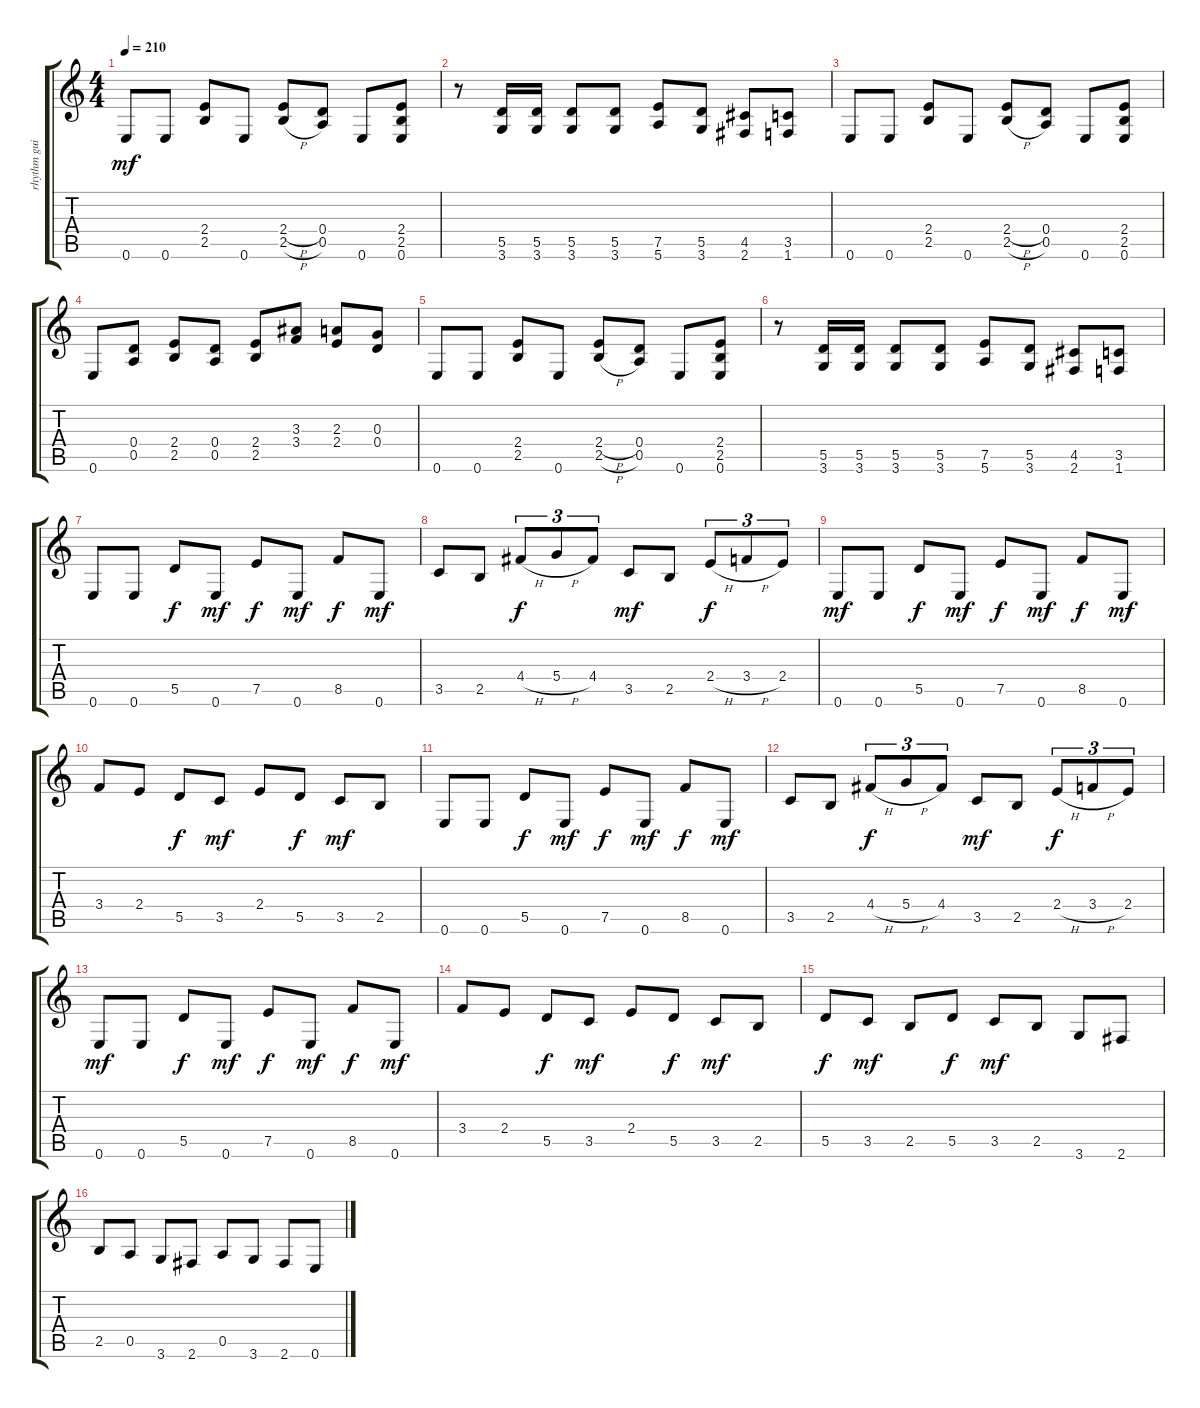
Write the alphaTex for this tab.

\track ("rhythm guitar II" "rhythm gui") {instrument distortionguitar}
\staff {score tabs}
\tuning (E4 B3 G3 D3 A2 E2) {hide}
\ts (4 4)
\tempo 210
\clef g2
\ks c
0.6.8{dy mf} 0.6.8 (2.4 2.5).8 0.6.8 (2.4{h} 2.5{h}).8 (0.4 0.5).8 0.6.8 (2.4 2.5 0.6).8 |
r.8 (5.5 3.6).16 (5.5 3.6).16 (5.5 3.6).8 (5.5 3.6).8 (7.5 5.6).8 (5.5 3.6).8 (4.5 2.6).8 (3.5 1.6).8 |
0.6.8 0.6.8 (2.4 2.5).8 0.6.8 (2.4{h} 2.5{h}).8 (0.4 0.5).8 0.6.8 (2.4 2.5 0.6).8 |
0.6.8 (0.4 0.5).8 (2.4 2.5).8 (0.4 0.5).8 (2.4 2.5).8 (3.3 3.4).8 (2.3 2.4).8 (0.3 0.4).8 |
0.6.8 0.6.8 (2.4 2.5).8 0.6.8 (2.4{h} 2.5{h}).8 (0.4 0.5).8 0.6.8 (2.4 2.5 0.6).8 |
r.8 (5.5 3.6).16 (5.5 3.6).16 (5.5 3.6).8 (5.5 3.6).8 (7.5 5.6).8 (5.5 3.6).8 (4.5 2.6).8 (3.5 1.6).8 |
0.6.8 0.6.8 5.5.8{dy f} 0.6.8{dy mf} 7.5.8{dy f} 0.6.8{dy mf} 8.5.8{dy f} 0.6.8{dy mf} |
3.5.8 2.5.8 4.4{h}.8{tu (3 2) dy f} 5.4{h}.8{tu (3 2)} 4.4.8{tu (3 2)} 3.5.8{dy mf} 2.5.8 2.4{h}.8{tu (3 2) dy f} 3.4{h}.8{tu (3 2)} 2.4.8{tu (3 2)} |
0.6.8{dy mf} 0.6.8 5.5.8{dy f} 0.6.8{dy mf} 7.5.8{dy f} 0.6.8{dy mf} 8.5.8{dy f} 0.6.8{dy mf} |
3.4.8 2.4.8 5.5.8{dy f} 3.5.8{dy mf} 2.4.8 5.5.8{dy f} 3.5.8{dy mf} 2.5.8 |
0.6.8 0.6.8 5.5.8{dy f} 0.6.8{dy mf} 7.5.8{dy f} 0.6.8{dy mf} 8.5.8{dy f} 0.6.8{dy mf} |
3.5.8 2.5.8 4.4{h}.8{tu (3 2) dy f} 5.4{h}.8{tu (3 2)} 4.4.8{tu (3 2)} 3.5.8{dy mf} 2.5.8 2.4{h}.8{tu (3 2) dy f} 3.4{h}.8{tu (3 2)} 2.4.8{tu (3 2)} |
0.6.8{dy mf} 0.6.8 5.5.8{dy f} 0.6.8{dy mf} 7.5.8{dy f} 0.6.8{dy mf} 8.5.8{dy f} 0.6.8{dy mf} |
3.4.8 2.4.8 5.5.8{dy f} 3.5.8{dy mf} 2.4.8 5.5.8{dy f} 3.5.8{dy mf} 2.5.8 |
5.5.8{dy f} 3.5.8{dy mf} 2.5.8 5.5.8{dy f} 3.5.8{dy mf} 2.5.8 3.6.8 2.6.8 |
2.5.8 0.5.8 3.6.8 2.6.8 0.5.8 3.6.8 2.6.8 0.6.8
